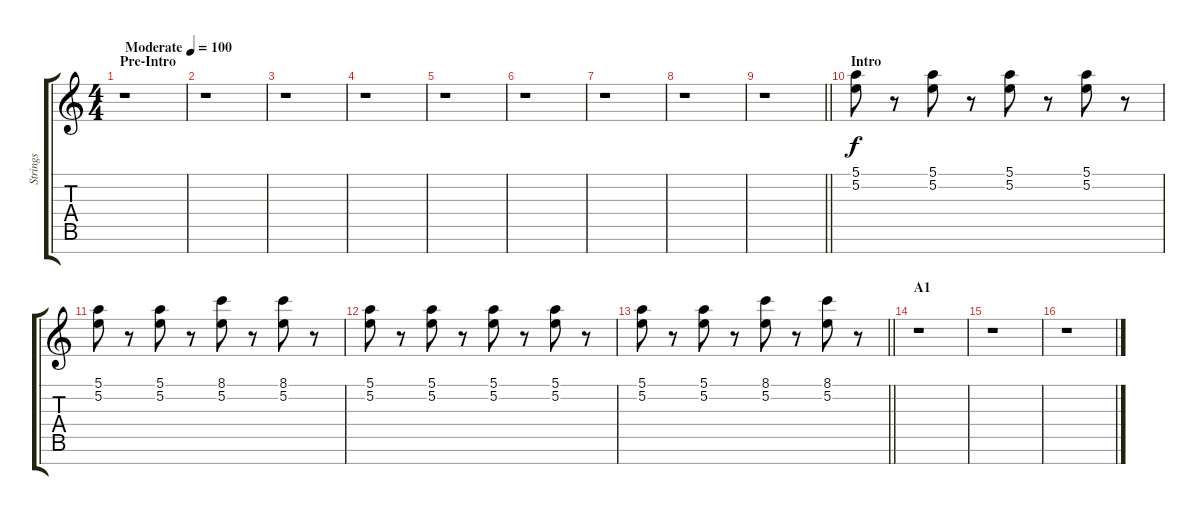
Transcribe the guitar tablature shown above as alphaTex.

\track ("Strings" "Strings") {instrument stringensemble1}
\staff {score tabs}
\tuning (E5 B4 G4 D4 A3 E3 B2) {hide}
\ts (4 4)
\section ("" "Pre-Intro")
\tempo (100 "Moderate")
\clef g2
\ks c
r.1{dy f instrument stringensemble1} |
r.1 |
r.1 |
r.1 |
r.1 |
r.1 |
r.1 |
r.1 |
\barLineRight lightlight
r.1 |
\section ("" "Intro")
(5.1 5.2).8 r.8 (5.1 5.2).8 r.8 (5.1 5.2).8 r.8 (5.1 5.2).8 r.8 |
(5.1 5.2).8 r.8 (5.1 5.2).8 r.8 (8.1 5.2).8 r.8 (8.1 5.2).8 r.8 |
(5.1 5.2).8 r.8 (5.1 5.2).8 r.8 (5.1 5.2).8 r.8 (5.1 5.2).8 r.8 |
\barLineRight lightlight
(5.1 5.2).8 r.8 (5.1 5.2).8 r.8 (8.1 5.2).8 r.8 (8.1 5.2).8 r.8 |
\section ("" "A1")
r.1 |
r.1 |
r.1
